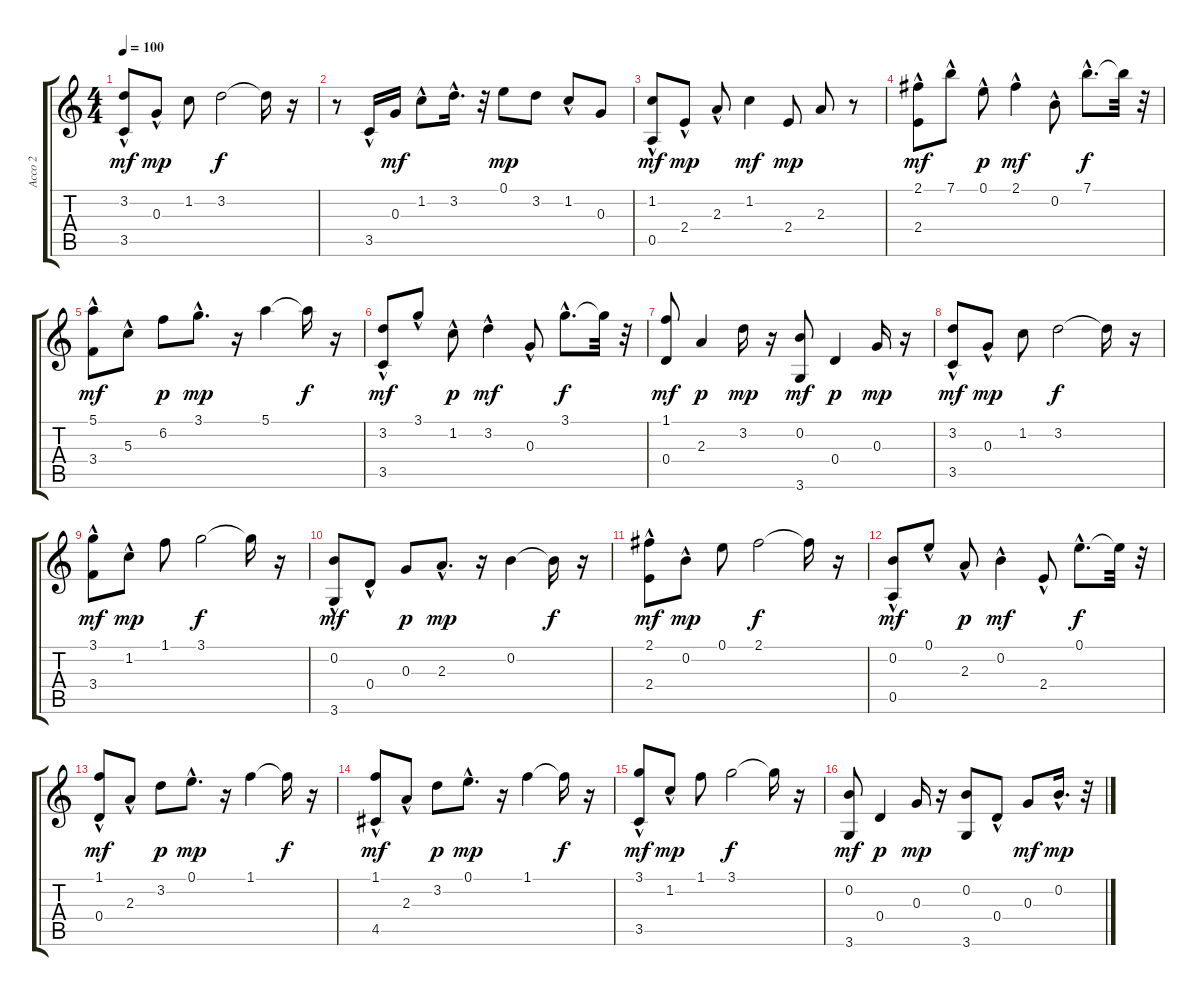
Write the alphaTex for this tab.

\track ("Acco 2" "Acco 2") {instrument acousticguitarnylon}
\staff {score tabs}
\tuning (E4 B3 G3 D3 A2 E2) {hide}
\ts (4 4)
\tempo 100
\clef g2
\ks c
(3.2 3.5{hac}).8{dy mf} 0.3{hac}.8{dy mp} 1.2.8 3.2.2{dy f} 3.2{t}.16 r.16 |
r.8 3.5{hac}.16 0.3.16{dy mf} 1.2{hac}.8 3.2{hac}.16{d} r.32 0.1.8{dy mp} 3.2.8 1.2{hac}.8 0.3.8 |
(1.2 0.5{hac}).8{dy mf} 2.4{hac}.8{dy mp} 2.3{hac}.8 1.2.4{dy mf} 2.4.8{dy mp} 2.3.8 r.8 |
(2.1{hac} 2.4).8{dy mf} 7.1{hac}.8 0.1{hac}.8{dy p} 2.1{hac}.4{dy mf} 0.2{hac}.8 7.1{hac}.8{d dy f} 7.1{t}.32 r.32 |
(5.1 3.4{hac}).8{dy mf} 5.3{hac}.8 6.2.8{dy p} 3.1{hac}.8{d dy mp} r.16 5.1.4 5.1{t}.16{dy f} r.16 |
(3.2{hac} 3.5).8{dy mf} 3.1{hac}.8 1.2{hac}.8{dy p} 3.2{hac}.4{dy mf} 0.3{hac}.8 3.1{hac}.8{d dy f} 3.1{t}.32 r.32 |
(1.1 0.4).8{dy mf} 2.3.4{dy p} 3.2.16{dy mp} r.16 (0.2 3.6).8{dy mf} 0.4.4{dy p} 0.3.16{dy mp} r.16 |
(3.2 3.5{hac}).8{dy mf} 0.3{hac}.8{dy mp} 1.2.8 3.2.2{dy f} 3.2{t}.16 r.16 |
(3.1 3.4{hac}).8{dy mf} 1.2{hac}.8{dy mp} 1.1.8 3.1.2{dy f} 3.1{t}.16 r.16 |
(0.2 3.6{hac}).8{dy mf} 0.4{hac}.8 0.3.8{dy p} 2.3{hac}.8{d dy mp} r.16 0.2.4 0.2{t}.16{dy f} r.16 |
(2.1 2.4{hac}).8{dy mf} 0.2{hac}.8{dy mp} 0.1.8 2.1.2{dy f} 2.1{t}.16 r.16 |
(0.2{hac} 0.5).8{dy mf} 0.1{hac}.8 2.3{hac}.8{dy p} 0.2{hac}.4{dy mf} 2.4{hac}.8 0.1{hac}.8{d dy f} 0.1{t}.32 r.32 |
(1.1 0.4{hac}).8{dy mf} 2.3{hac}.8 3.2.8{dy p} 0.1{hac}.8{d dy mp} r.16 1.1.4 1.1{t}.16{dy f} r.16 |
(1.1 4.5{hac}).8{dy mf} 2.3{hac}.8 3.2.8{dy p} 0.1{hac}.8{d dy mp} r.16 1.1.4 1.1{t}.16{dy f} r.16 |
(3.1 3.5{hac}).8{dy mf} 1.2{hac}.8{dy mp} 1.1.8 3.1.2{dy f} 3.1{t}.16 r.16 |
(0.2 3.6).8{dy mf} 0.4.4{dy p} 0.3.16{dy mp} r.16 (0.2 3.6).8 0.4{hac}.8 0.3.8{dy mf} 0.2{hac}.16{d dy mp} r.32
